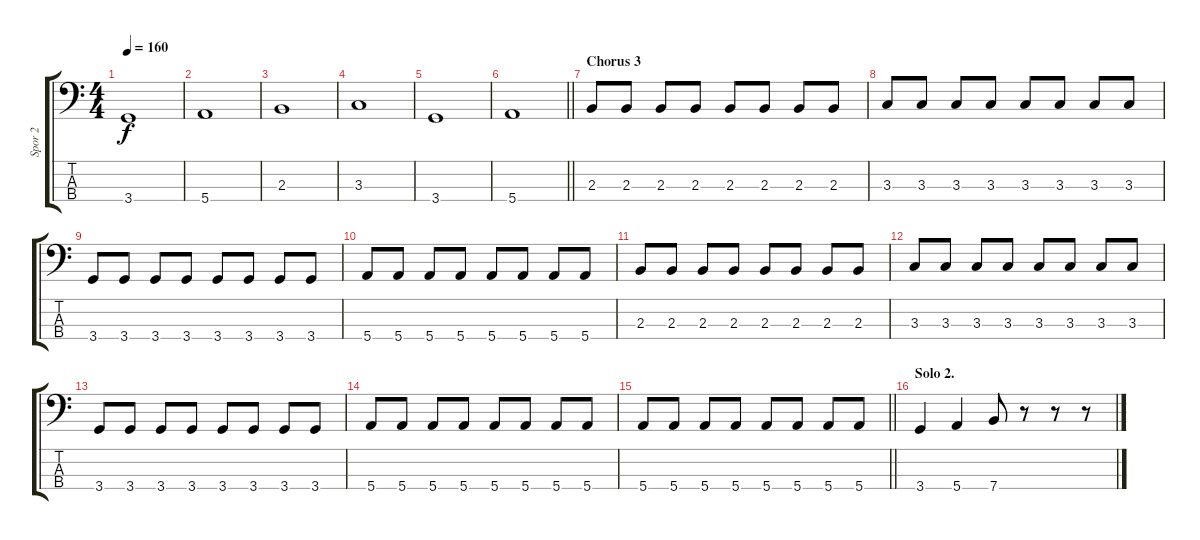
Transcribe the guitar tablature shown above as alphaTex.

\track ("Spor 2" "Spor 2") {instrument electricbasspick}
\staff {score tabs}
\tuning (G2 D2 A1 E1) {hide}
\ts (4 4)
\tempo 160
\clef f4
\ks c
3.4.1{dy f} |
5.4.1 |
2.3.1 |
3.3.1 |
3.4.1 |
\barLineRight lightlight
5.4.1 |
\section ("" "Chorus 3")
2.3.8 2.3.8 2.3.8 2.3.8 2.3.8 2.3.8 2.3.8 2.3.8 |
3.3.8 3.3.8 3.3.8 3.3.8 3.3.8 3.3.8 3.3.8 3.3.8 |
3.4.8 3.4.8 3.4.8 3.4.8 3.4.8 3.4.8 3.4.8 3.4.8 |
5.4.8 5.4.8 5.4.8 5.4.8 5.4.8 5.4.8 5.4.8 5.4.8 |
2.3.8 2.3.8 2.3.8 2.3.8 2.3.8 2.3.8 2.3.8 2.3.8 |
3.3.8 3.3.8 3.3.8 3.3.8 3.3.8 3.3.8 3.3.8 3.3.8 |
3.4.8 3.4.8 3.4.8 3.4.8 3.4.8 3.4.8 3.4.8 3.4.8 |
5.4.8 5.4.8 5.4.8 5.4.8 5.4.8 5.4.8 5.4.8 5.4.8 |
\barLineRight lightlight
5.4.8 5.4.8 5.4.8 5.4.8 5.4.8 5.4.8 5.4.8 5.4.8 |
\section ("" "Solo 2.")
3.4.4 5.4.4 7.4.8 r.8 r.8 r.8
